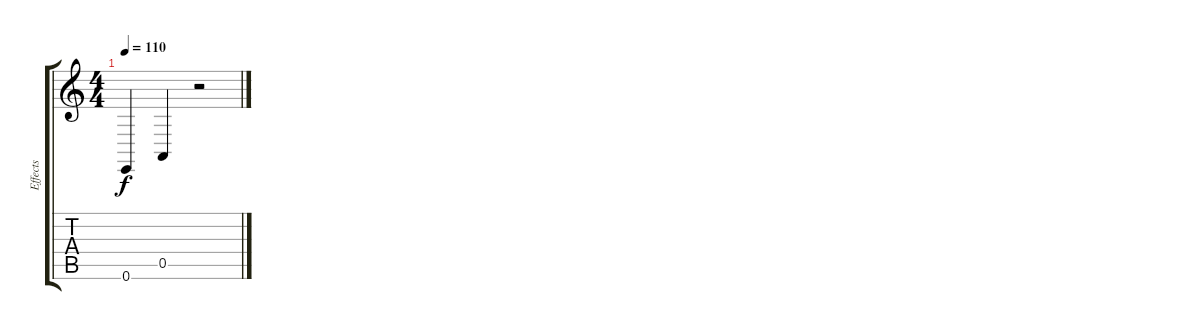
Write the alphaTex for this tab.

\track ("Effects" "Effects") {instrument birdtweet}
\staff {score tabs}
\tuning (E4 B3 G3 D3 A2 E2) {hide}
\ts (4 4)
\tempo 110
\clef g2
\ks c
0.6.4{dy f} 0.5.4 r.2
